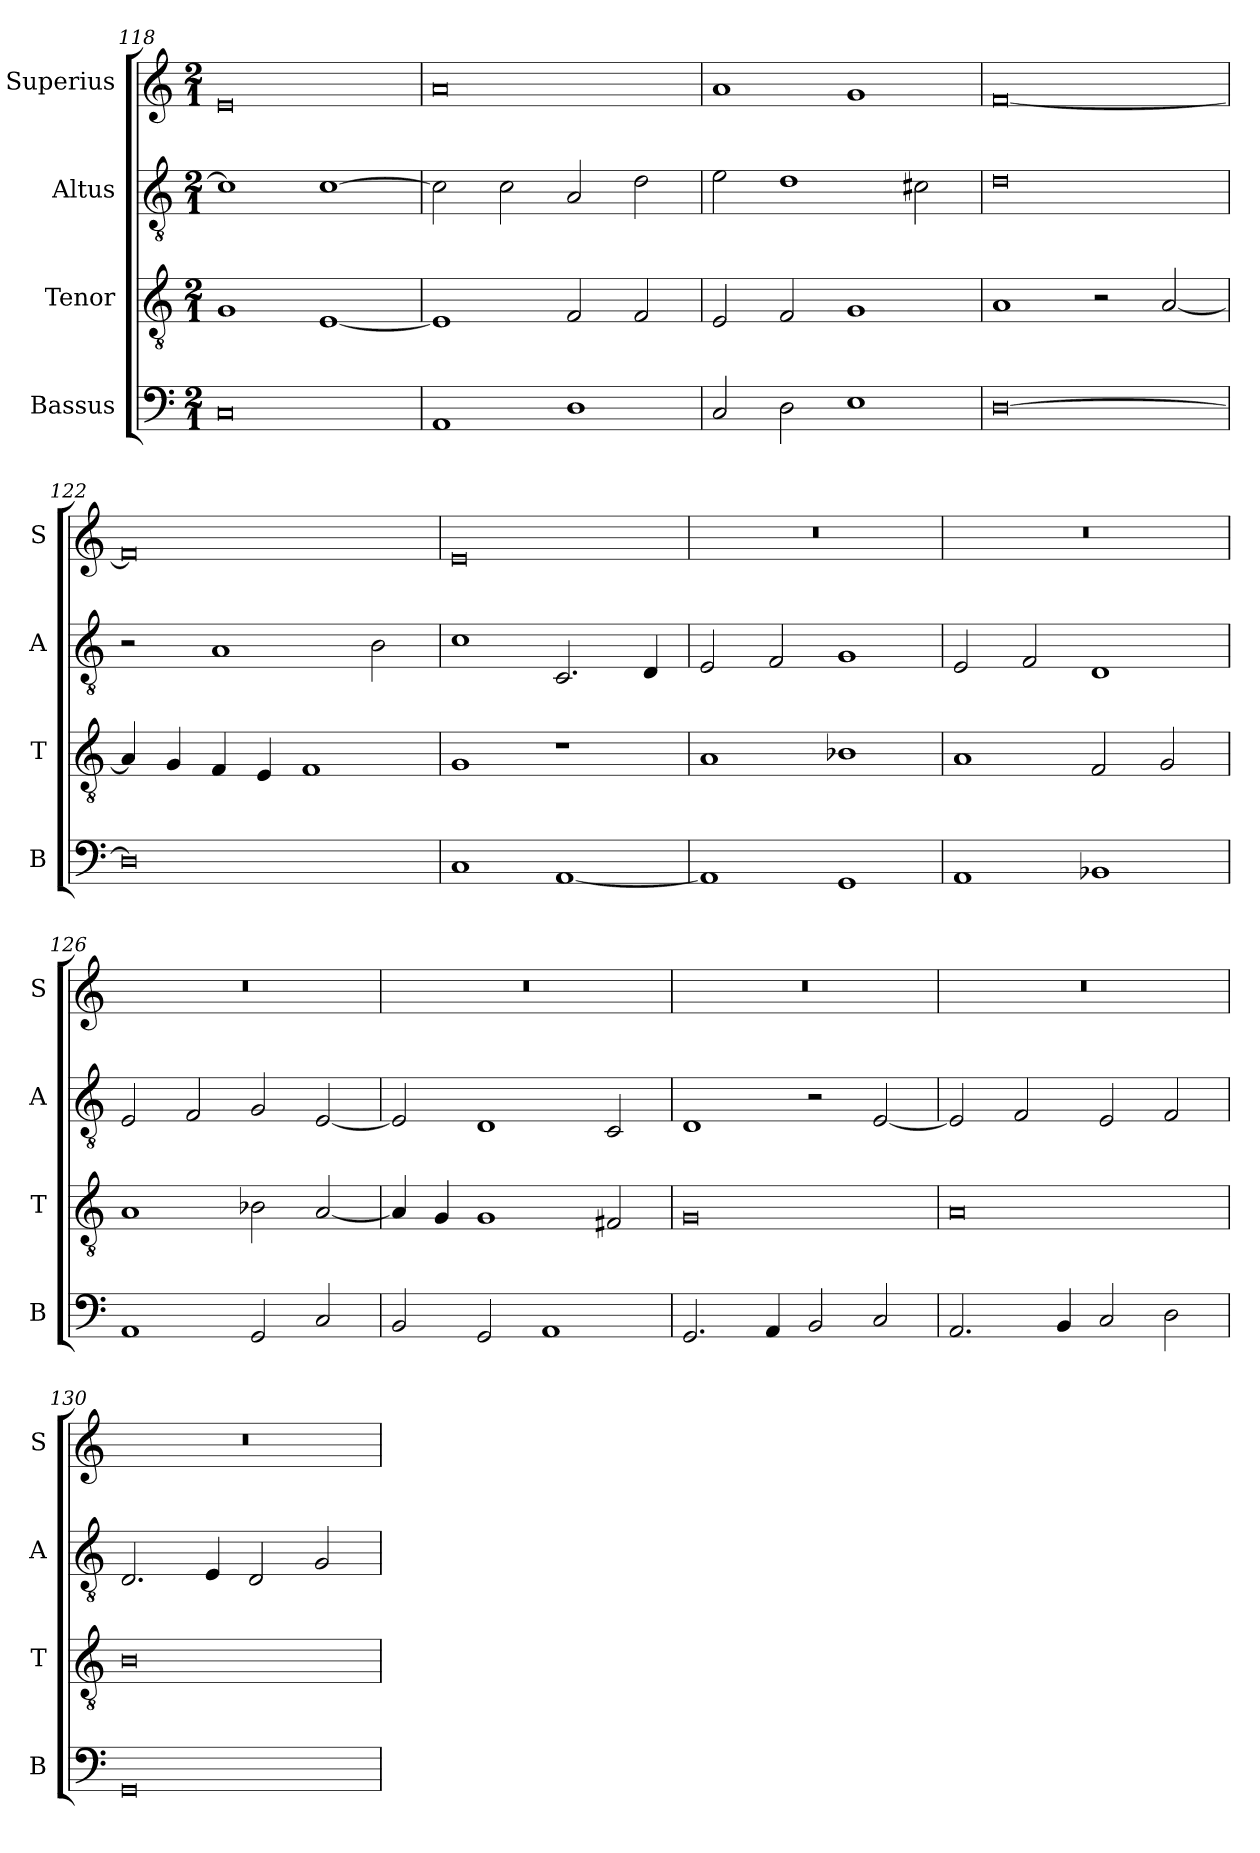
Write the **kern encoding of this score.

**kern	**kern	**kern	**kern
*part4	*part3	*part2	*part1
*staff4	*staff3	*staff2	*staff1
*I"Bassus	*I"Tenor	*I"Altus	*I"Superius
*I'B	*I'T	*I'A	*I'S
*clefF4	*clefGv2	*clefGv2	*clefG2
*k[]	*k[]	*k[]	*k[]
*M2/1	*M2/1	*M2/1	*M2/1
=118	=118	=118	=118
0C	1G	1c]	0e
.	[1E	[1c	.
=119	=119	=119	=119
1AA	1E]	2c]	0a
.	.	2c	.
1D	2F	2A	.
.	2F	2d	.
=120	=120	=120	=120
2C	2E	2e	1a
2D	2F	1d	.
1E	1G	.	1g
.	.	2c#X	.
=121	=121	=121	=121
[0D	1A	0d	[0f
.	2r	.	.
.	[2A	.	.
=122	=122	=122	=122
0D]	4A]	2r	0f]
.	4G	.	.
.	4F	1A	.
.	4E	.	.
.	1F	.	.
.	.	2B	.
=123	=123	=123	=123
1C	1G	1c	0e
[1AA	1r	2.C	.
.	.	4D	.
=124	=124	=124	=124
1AA]	1A	2E	0r
.	.	2F	.
1GG	1B-X	1G	.
=125	=125	=125	=125
1AA	1A	2E	0r
.	.	2F	.
1BB-X	2F	1D	.
.	2G	.	.
=126	=126	=126	=126
1AA	1A	2E	0r
.	.	2F	.
2GG	2B-X	2G	.
2C	[2A	[2E	.
=127	=127	=127	=127
2BB	4A]	2E]	0r
.	4G	.	.
2GG	1G	1D	.
1AA	.	.	.
.	2F#X	2C	.
=128	=128	=128	=128
2.GG	0G	1D	0r
4AA	.	.	.
2BB	.	2r	.
2C	.	[2E	.
=129	=129	=129	=129
2.AA	0A	2E]	0r
.	.	2F	.
4BB	.	.	.
2C	.	2E	.
2D	.	2F	.
=130	=130	=130	=130
0GG	0B	2.D	0r
.	.	4E	.
.	.	2D	.
.	.	2G	.
=	=	=	=
*-	*-	*-	*-
